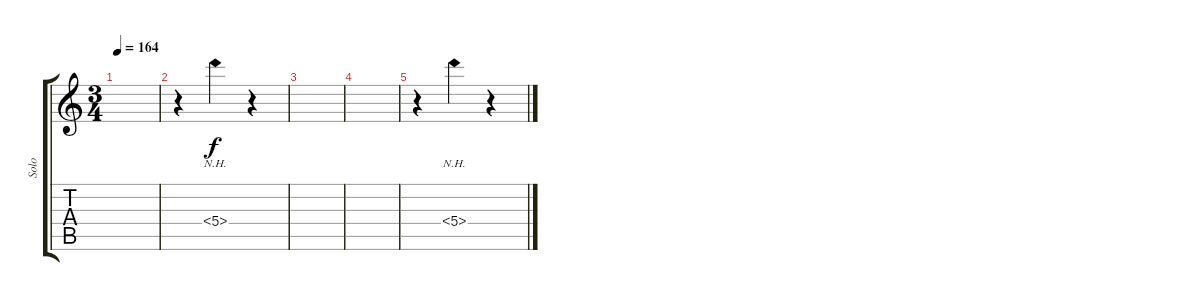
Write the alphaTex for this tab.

\track ("Solo" "Solo") {instrument acousticguitarsteel}
\staff {score tabs}
\tuning (E4 B3 G3 D3 A2 E2) {hide}
\ts (3 4)
\tempo 164
\clef g2
\ks c
|
r.4 5.4{nh}.4{volume 11 instrument electricguitarjazz} r.4 |
|
|
r.4 5.4{nh}.4{volume 11 instrument electricguitarjazz} r.4
